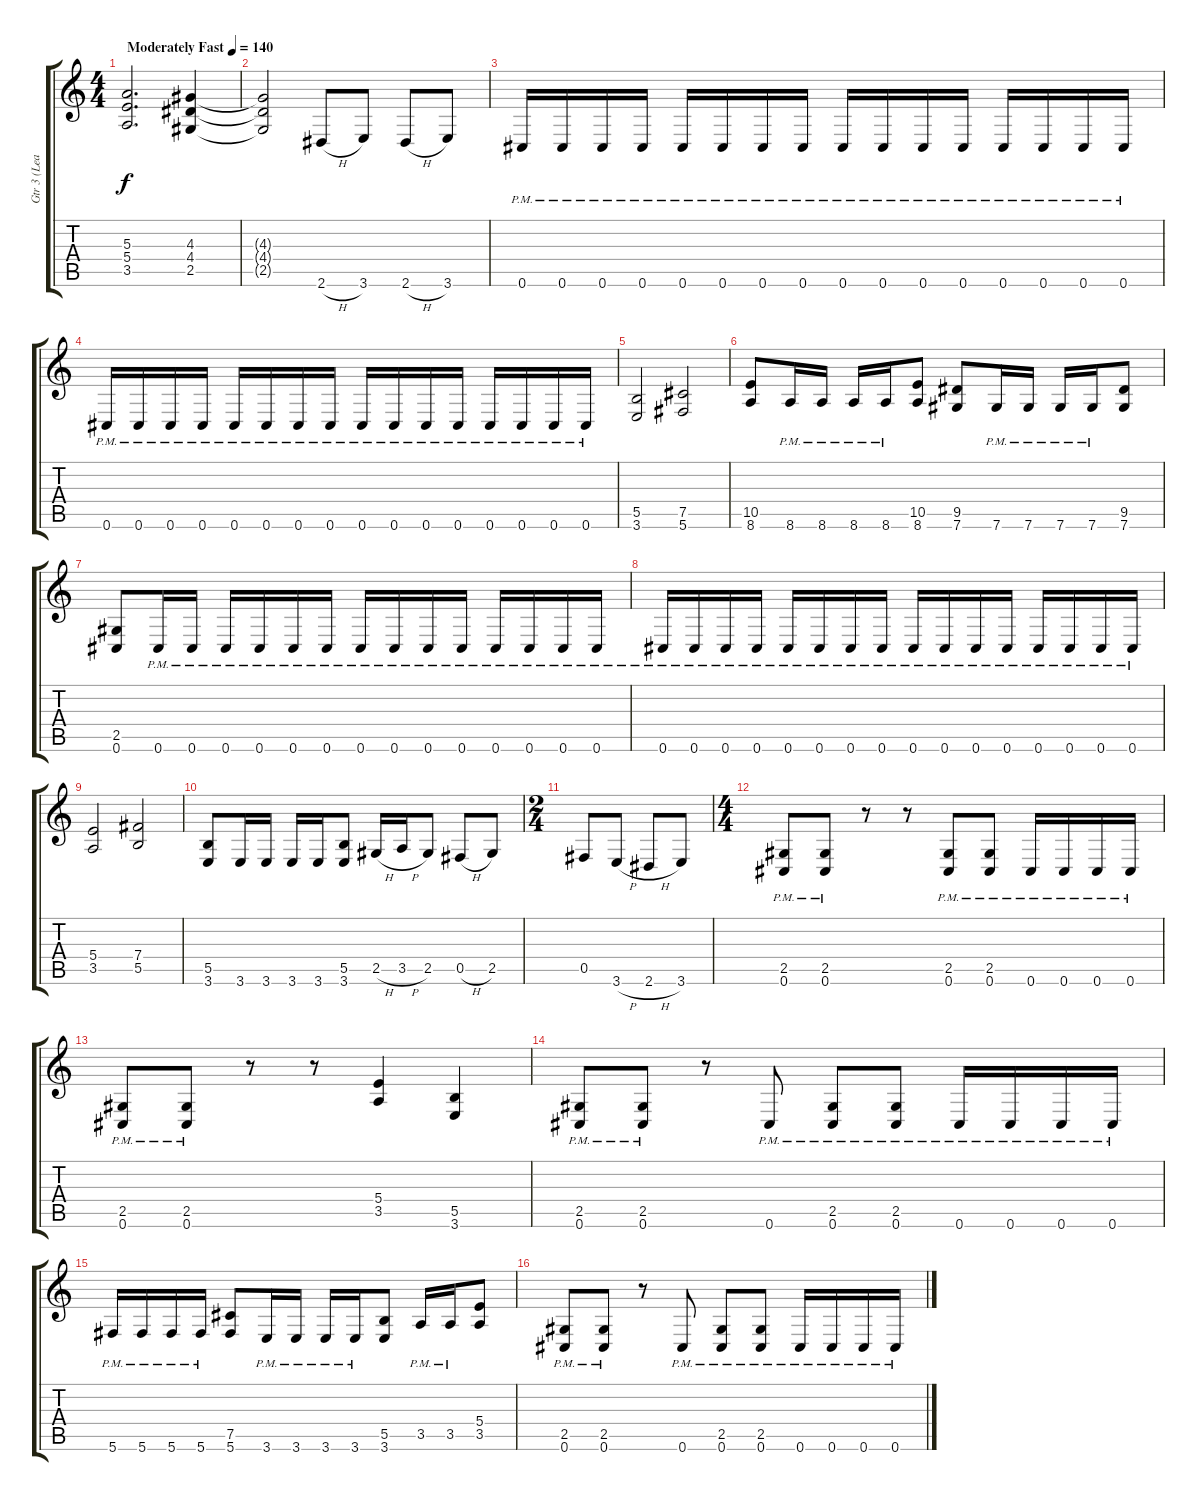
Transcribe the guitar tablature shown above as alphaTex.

\track ("Gtr 3 (Lead)" "Gtr 3 (Lea") {instrument distortionguitar}
\staff {score tabs}
\tuning (Db4 Ab3 E3 B2 Gb2 Db2) {hide}
\ts (4 4)
\tempo (140 "Moderately Fast")
\clef g2
\ks c
(5.3 5.4 3.5).2{d dy f instrument distortionguitar} (4.3 4.4 2.5).4 |
(4.3{t} 4.4{t} 2.5{t}).2 2.6{h}.8 3.6.8 2.6{h}.8 3.6.8 |
0.6{pm}.16 0.6{pm}.16 0.6{pm}.16 0.6{pm}.16 0.6{pm}.16 0.6{pm}.16 0.6{pm}.16 0.6{pm}.16 0.6{pm}.16 0.6{pm}.16 0.6{pm}.16 0.6{pm}.16 0.6{pm}.16 0.6{pm}.16 0.6{pm}.16 0.6{pm}.16 |
0.6{pm}.16 0.6{pm}.16 0.6{pm}.16 0.6{pm}.16 0.6{pm}.16 0.6{pm}.16 0.6{pm}.16 0.6{pm}.16 0.6{pm}.16 0.6{pm}.16 0.6{pm}.16 0.6{pm}.16 0.6{pm}.16 0.6{pm}.16 0.6{pm}.16 0.6{pm}.16 |
(5.5 3.6).2 (7.5 5.6).2 |
(10.5 8.6).8 8.6{pm}.16 8.6{pm}.16 8.6{pm}.16 8.6{pm}.16 (10.5 8.6).8 (9.5 7.6).8 7.6{pm}.16 7.6{pm}.16 7.6{pm}.16 7.6{pm}.16 (9.5 7.6).8 |
(2.5 0.6).8 0.6{pm}.16 0.6{pm}.16 0.6{pm}.16 0.6{pm}.16 0.6{pm}.16 0.6{pm}.16 0.6{pm}.16 0.6{pm}.16 0.6{pm}.16 0.6{pm}.16 0.6{pm}.16 0.6{pm}.16 0.6{pm}.16 0.6{pm}.16 |
0.6{pm}.16 0.6{pm}.16 0.6{pm}.16 0.6{pm}.16 0.6{pm}.16 0.6{pm}.16 0.6{pm}.16 0.6{pm}.16 0.6{pm}.16 0.6{pm}.16 0.6{pm}.16 0.6{pm}.16 0.6{pm}.16 0.6{pm}.16 0.6{pm}.16 0.6{pm}.16 |
(5.4 3.5).2 (7.4 5.5).2 |
(5.5 3.6).8 3.6.16 3.6.16 3.6.16 3.6.16 (5.5 3.6).8 2.5{h}.16 3.5{h}.16 2.5.8 0.5{h}.8 2.5.8 |
\ts (2 4)
0.5.8 3.6{h}.8 2.6{h}.8 3.6.8 |
\ts (4 4)
(2.5{pm} 0.6{pm}).8 (2.5{pm} 0.6{pm}).8 r.8 r.8 (2.5{pm} 0.6{pm}).8 (2.5{pm} 0.6{pm}).8 0.6{pm}.16 0.6{pm}.16 0.6{pm}.16 0.6{pm}.16 |
(2.5{pm} 0.6{pm}).8 (2.5{pm} 0.6{pm}).8 r.8 r.8 (5.4 3.5).4 (5.5 3.6).4 |
(2.5{pm} 0.6{pm}).8 (2.5{pm} 0.6{pm}).8 r.8 0.6{pm}.8 (2.5{pm} 0.6{pm}).8 (2.5{pm} 0.6{pm}).8 0.6{pm}.16 0.6{pm}.16 0.6{pm}.16 0.6{pm}.16 |
5.6{pm}.16 5.6{pm}.16 5.6{pm}.16 5.6{pm}.16 (7.5 5.6).8 3.6{pm}.16 3.6{pm}.16 3.6{pm}.16 3.6{pm}.16 (5.5 3.6).8 3.5{pm}.16 3.5{pm}.16 (5.4 3.5).8 |
(2.5{pm} 0.6{pm}).8 (2.5{pm} 0.6{pm}).8 r.8 0.6{pm}.8 (2.5{pm} 0.6{pm}).8 (2.5{pm} 0.6{pm}).8 0.6{pm}.16 0.6{pm}.16 0.6{pm}.16 0.6{pm}.16
